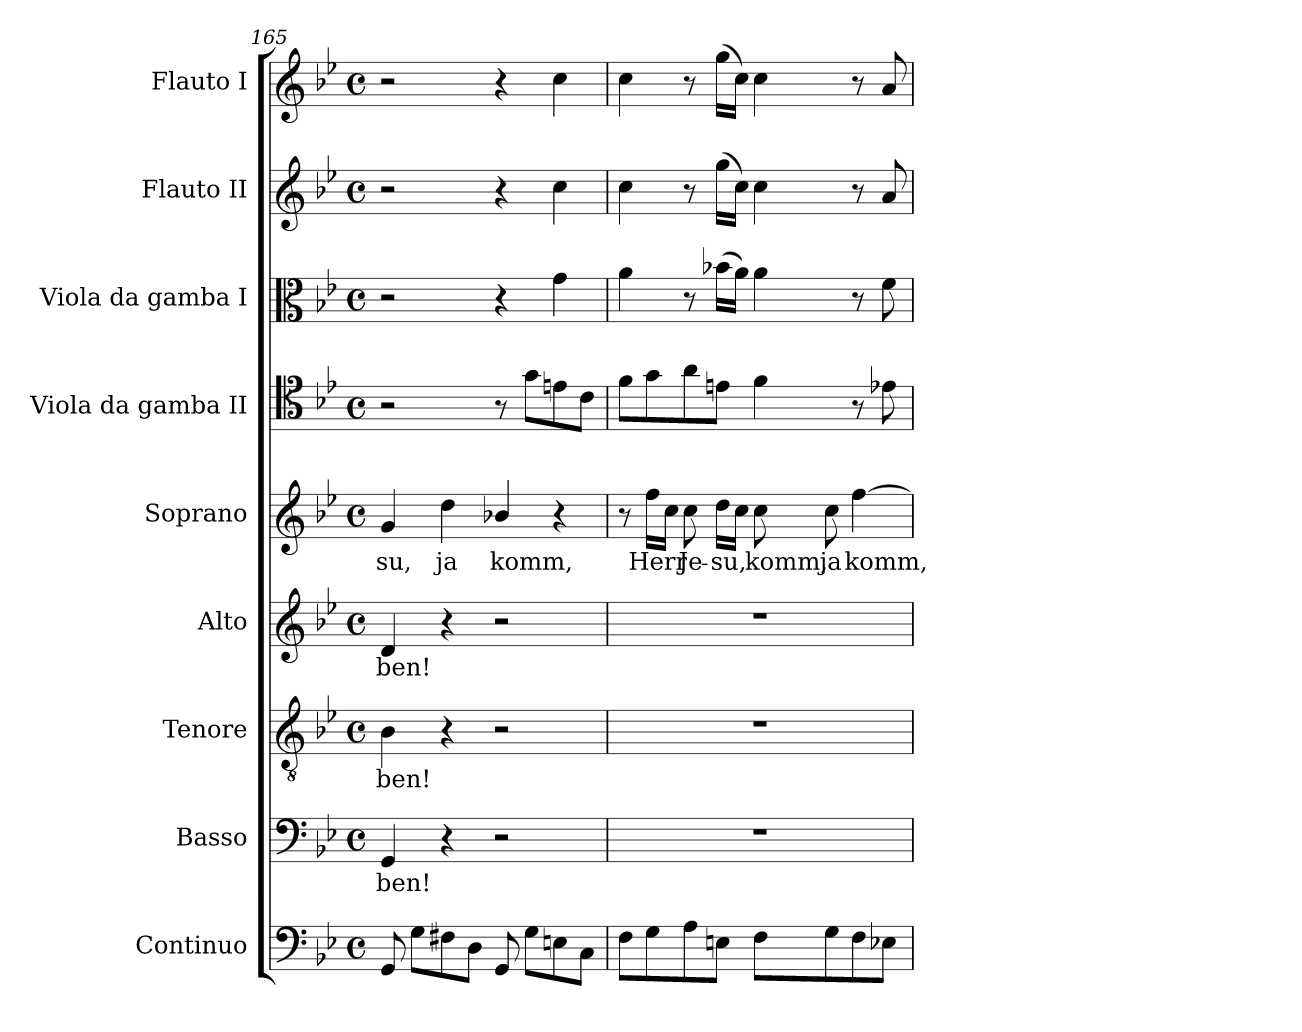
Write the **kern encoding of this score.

**kern	**kern	**text	**kern	**text	**kern	**text	**kern	**text	**kern	**kern	**kern	**kern
*part9	*part8	*part8	*part7	*part7	*part6	*part6	*part5	*part5	*part4	*part3	*part2	*part1
*staff9	*staff8	*staff8	*staff7	*staff7	*staff6	*staff6	*staff5	*staff5	*staff4	*staff3	*staff2	*staff1
*I"Continuo	*I"Basso	*	*I"Tenore	*	*I"Alto	*	*I"Soprano	*	*I"Viola da gamba II	*I"Viola da gamba I	*I"Flauto II	*I"Flauto I
*clefF4	*clefF4	*	*clefGv2	*	*clefG2	*	*clefG2	*	*clefC4	*clefC3	*clefG2	*clefG2
*	*	*	*ITrd7c12	*	*	*	*	*	*	*	*	*
*k[b-e-]	*k[b-e-]	*	*k[b-e-]	*	*k[b-e-]	*	*k[b-e-]	*	*k[b-e-]	*k[b-e-]	*k[b-e-]	*k[b-e-]
*B-:	*B-:	*	*B-:	*	*B-:	*	*B-:	*	*B-:	*B-:	*B-:	*B-:
*M4/4	*M4/4	*	*M4/4	*	*M4/4	*	*M4/4	*	*M4/4	*M4/4	*M4/4	*M4/4
*met(c)	*met(c)	*	*met(c)	*	*met(c)	*	*met(c)	*	*met(c)	*met(c)	*met(c)	*met(c)
=165	=165	=165	=165	=165	=165	=165	=165	=165	=165	=165	=165	=165
!	!	!LO:LY:b:color=#000000	!	!	!	!	!	!	!	!	!	!
!	!	!	!	!LO:LY:b:color=#000000	!	!	!	!	!	!	!	!
!	!	!	!	!	!	!LO:LY:b:color=#000000	!	!	!	!	!	!
!	!	!	!	!	!	!	!	!LO:LY:b:color=#000000	!	!	!	!
8GGi/	4GGi/	-ben!	4BB-i\	-ben!	4di/	-ben!	4gi/	-su,	2r	2r	2r	2r
8Gi\L	.	.	.	.	.	.	.	.	.	.	.	.
!	!	!	!	!	!	!	!	!LO:LY:b:color=#000000	!	!	!	!
8F#Xi\	4r	.	4r	.	4r	.	4ddi\	ja	.	.	.	.
8Di\J	.	.	.	.	.	.	.	.	.	.	.	.
!	!	!	!	!	!	!	!	!LO:LY:b:color=#000000	!	!	!	!
8GGi/	2r	.	2r	.	2r	.	4b-Xi/	komm,	8r	4r	4r	4r
8Gi\L	.	.	.	.	.	.	.	.	8gi\L	.	.	.
8Eni\	.	.	.	.	.	.	4r	.	8eni\	4gi\	4cci\	4cci\
8Ci\J	.	.	.	.	.	.	.	.	8ci\J	.	.	.
=166	=166	=166	=166	=166	=166	=166	=166	=166	=166	=166	=166	=166
8Fi\L	1r	.	1r	.	1r	.	8r	.	8fi\L	4ai\	4cci\	4cci\
!	!	!	!	!	!	!	!	!LO:LY:b:color=#000000	!	!	!	!
8Gi\	.	.	.	.	.	.	16ffi\LL	Herr	8gi\	.	.	.
.	.	.	.	.	.	.	16cci\JJ	.	.	.	.	.
!	!	!	!	!	!	!	!	!LO:LY:b:color=#000000	!	!	!	!
8Ai\	.	.	.	.	.	.	8cci\	Je-	8ai\	8r	8r	8r
!	!	!	!	!	!	!	!	!LO:LY:b:color=#000000	!	!	!	!
8Eni\J	.	.	.	.	.	.	16ddi\LL	-su,	8eni\J	(16b-Xi\LL	(16ggi\LL	(16ggi\LL
.	.	.	.	.	.	.	16cci\JJ	.	.	16ai\JJ)	16cci\JJ)	16cci\JJ)
!	!	!	!	!	!	!	!	!LO:LY:b:color=#000000	!	!	!	!
8Fi\L	.	.	.	.	.	.	8cci\	komm,	4fi\	4ai\	4cci\	4cci\
!	!	!	!	!	!	!	!	!LO:LY:b:color=#000000	!	!	!	!
8Gi\	.	.	.	.	.	.	8cci\	ja	.	.	.	.
!	!	!	!	!	!	!	!	!LO:LY:b:color=#000000	!	!	!	!
8Fi\	.	.	.	.	.	.	[4ffi\	komm,	8r	8r	8r	8r
8E-Xi\J	.	.	.	.	.	.	.	.	8e-Xi\	8fi\	8ai/	8ai/
=	=	=	=	=	=	=	=	=	=	=	=	=
*-	*-	*-	*-	*-	*-	*-	*-	*-	*-	*-	*-	*-
